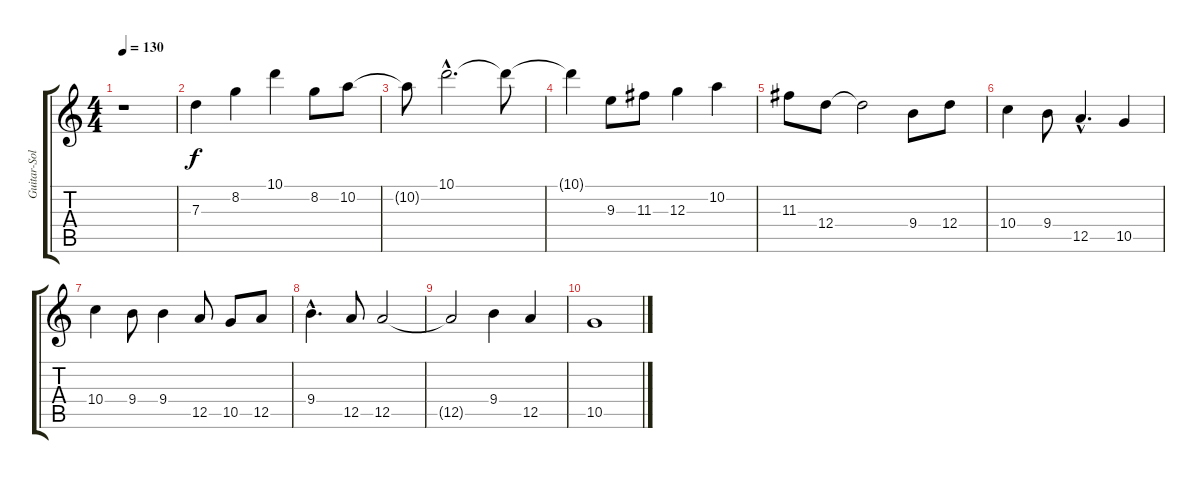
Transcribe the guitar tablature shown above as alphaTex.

\track ("Guitar-Solo" "Guitar-Sol") {instrument distortionguitar}
\staff {score tabs}
\tuning (E4 B3 G3 D3 A2 E2) {hide}
\ts (4 4)
\tempo 130
\clef g2
\ks c
r.1{dy f} |
7.3.4 8.2.4 10.1.4 8.2.8 10.2.8 |
10.2{t}.8 10.1{hac}.2{d} 10.1{t}.8 |
10.1{t}.4 9.3.8 11.3.8 12.3.4 10.2.4 |
11.3.8 12.4.8 12.4{t}.2 9.4.8 12.4.8 |
10.4.4 9.4.8 12.5{hac}.4{d} 10.5.4 |
10.4.4 9.4.8 9.4.4 12.5.8 10.5.8 12.5.8 |
9.4{hac}.4{d} 12.5.8 12.5.2 |
12.5{t}.2 9.4.4 12.5.4 |
10.5.1
